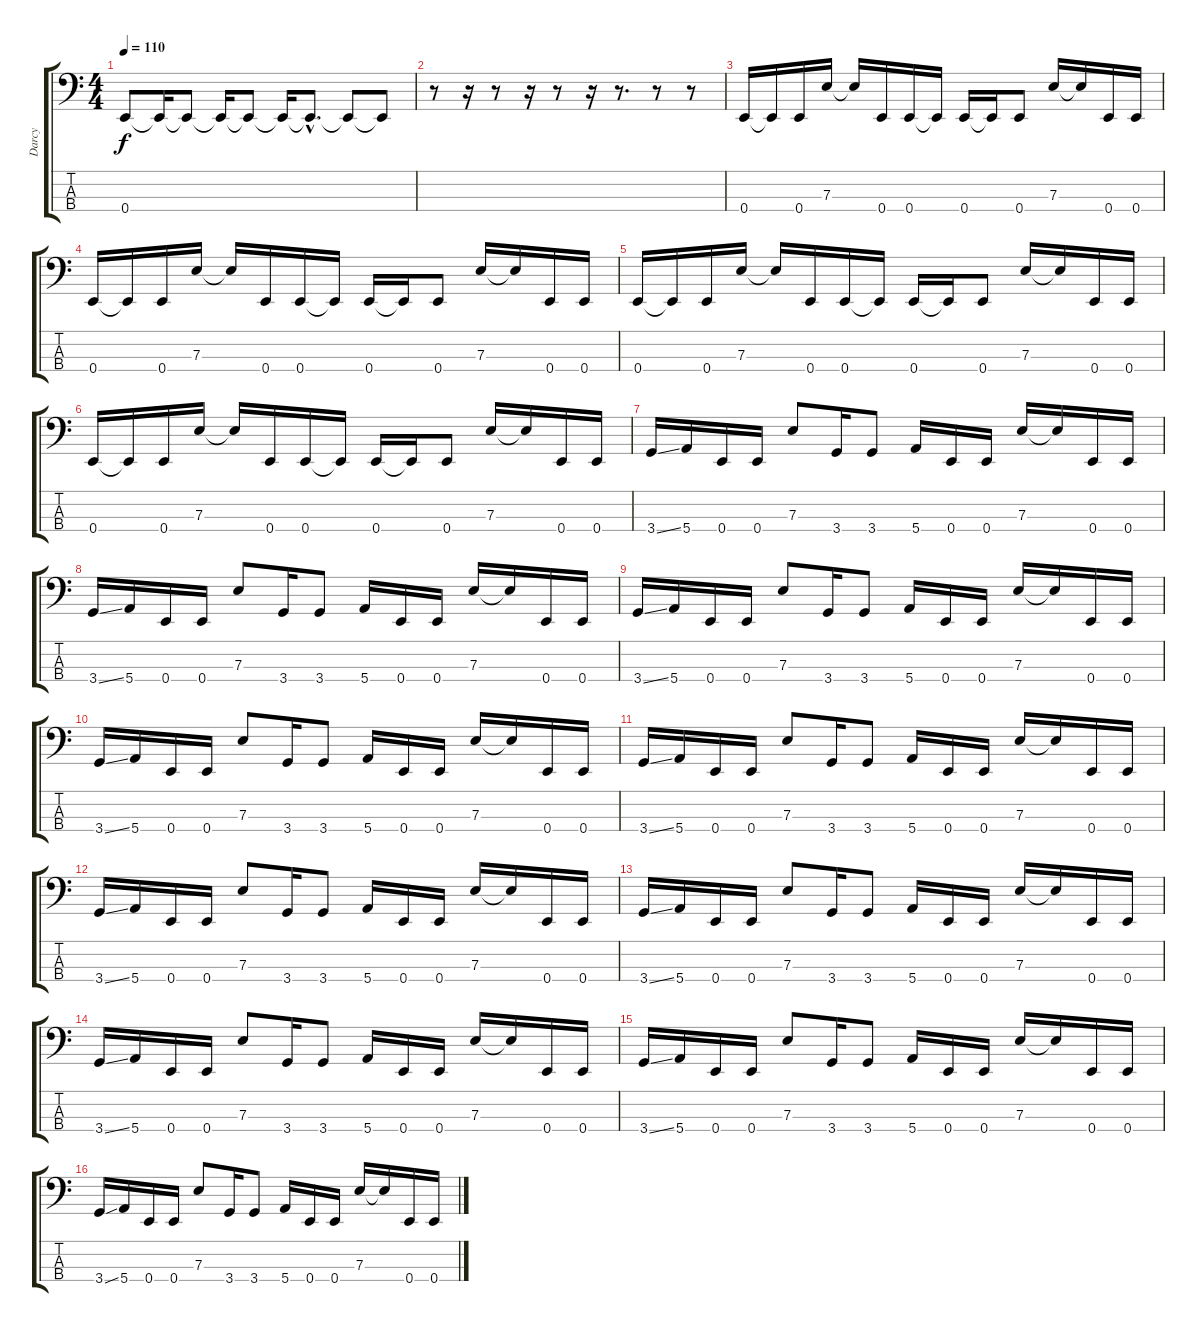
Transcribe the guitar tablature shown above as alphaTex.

\track ("Darcy" "Darcy") {instrument electricbasspick}
\staff {score tabs}
\tuning (G2 D2 A1 E1) {hide}
\ts (4 4)
\tempo 110
\clef f4
\ks c
0.4.8{dy f} 0.4{t}.16 0.4{t}.8 0.4{t}.16 0.4{t}.8 0.4{t}.16 0.4{hac t}.8{d} 0.4{t}.8 0.4{t}.8 |
r.8 r.16 r.8 r.16 r.8 r.16 r.8{d} r.8 r.8 |
0.4.16 0.4{t}.16 0.4.16 7.3.16 7.3{t}.16 0.4.16 0.4.16 0.4{t}.16 0.4.16 0.4{t}.16 0.4.8 7.3.16 7.3{t}.16 0.4.16 0.4.16 |
0.4.16 0.4{t}.16 0.4.16 7.3.16 7.3{t}.16 0.4.16 0.4.16 0.4{t}.16 0.4.16 0.4{t}.16 0.4.8 7.3.16 7.3{t}.16 0.4.16 0.4.16 |
0.4.16 0.4{t}.16 0.4.16 7.3.16 7.3{t}.16 0.4.16 0.4.16 0.4{t}.16 0.4.16 0.4{t}.16 0.4.8 7.3.16 7.3{t}.16 0.4.16 0.4.16 |
0.4.16 0.4{t}.16 0.4.16 7.3.16 7.3{t}.16 0.4.16 0.4.16 0.4{t}.16 0.4.16 0.4{t}.16 0.4.8 7.3.16 7.3{t}.16 0.4.16 0.4.16 |
3.4{ss}.16 5.4.16 0.4.16 0.4.16 7.3.8 3.4.16 3.4.8 5.4.16 0.4.16 0.4.16 7.3.16 7.3{t}.16 0.4.16 0.4.16 |
3.4{ss}.16 5.4.16 0.4.16 0.4.16 7.3.8 3.4.16 3.4.8 5.4.16 0.4.16 0.4.16 7.3.16 7.3{t}.16 0.4.16 0.4.16 |
3.4{ss}.16 5.4.16 0.4.16 0.4.16 7.3.8 3.4.16 3.4.8 5.4.16 0.4.16 0.4.16 7.3.16 7.3{t}.16 0.4.16 0.4.16 |
3.4{ss}.16 5.4.16 0.4.16 0.4.16 7.3.8 3.4.16 3.4.8 5.4.16 0.4.16 0.4.16 7.3.16 7.3{t}.16 0.4.16 0.4.16 |
3.4{ss}.16 5.4.16 0.4.16 0.4.16 7.3.8 3.4.16 3.4.8 5.4.16 0.4.16 0.4.16 7.3.16 7.3{t}.16 0.4.16 0.4.16 |
3.4{ss}.16 5.4.16 0.4.16 0.4.16 7.3.8 3.4.16 3.4.8 5.4.16 0.4.16 0.4.16 7.3.16 7.3{t}.16 0.4.16 0.4.16 |
3.4{ss}.16 5.4.16 0.4.16 0.4.16 7.3.8 3.4.16 3.4.8 5.4.16 0.4.16 0.4.16 7.3.16 7.3{t}.16 0.4.16 0.4.16 |
3.4{ss}.16 5.4.16 0.4.16 0.4.16 7.3.8 3.4.16 3.4.8 5.4.16 0.4.16 0.4.16 7.3.16 7.3{t}.16 0.4.16 0.4.16 |
3.4{ss}.16 5.4.16 0.4.16 0.4.16 7.3.8 3.4.16 3.4.8 5.4.16 0.4.16 0.4.16 7.3.16 7.3{t}.16 0.4.16 0.4.16 |
3.4{ss}.16 5.4.16 0.4.16 0.4.16 7.3.8 3.4.16 3.4.8 5.4.16 0.4.16 0.4.16 7.3.16 7.3{t}.16 0.4.16 0.4.16
